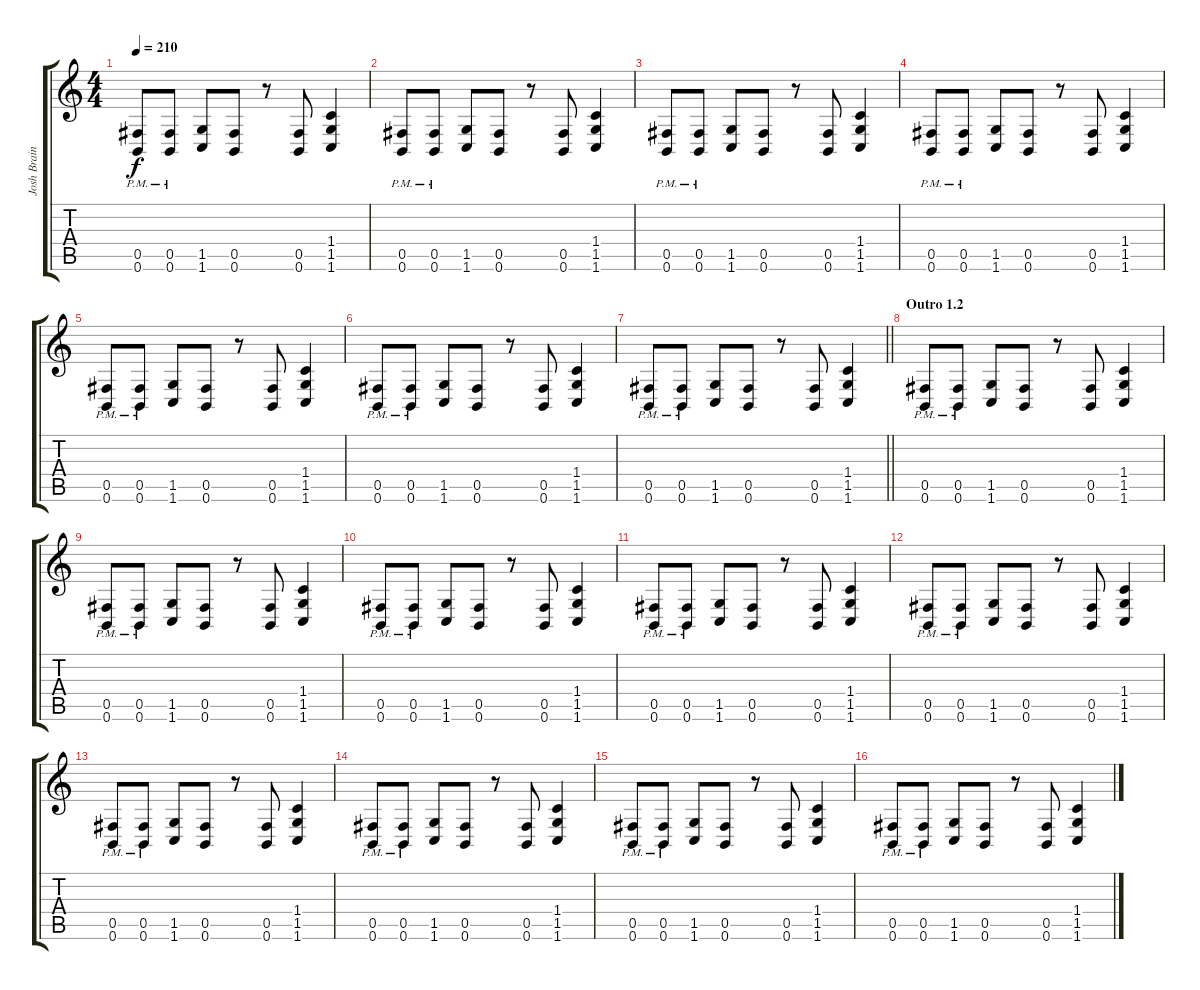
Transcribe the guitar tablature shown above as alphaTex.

\track ("Josh Brainard" "Josh Brain") {instrument distortionguitar}
\staff {score tabs}
\tuning (Db4 Ab3 E3 B2 Gb2 B1) {hide}
\ts (4 4)
\tempo 210
\clef g2
\ks c
(0.5{pm} 0.6{pm}).8{dy f} (0.5{pm} 0.6{pm}).8 (1.5 1.6).8 (0.5 0.6).8 r.8 (0.5 0.6).8 (1.4 1.5 1.6).4 |
(0.5{pm} 0.6{pm}).8 (0.5{pm} 0.6{pm}).8 (1.5 1.6).8 (0.5 0.6).8 r.8 (0.5 0.6).8 (1.4 1.5 1.6).4 |
(0.5{pm} 0.6{pm}).8 (0.5{pm} 0.6{pm}).8 (1.5 1.6).8 (0.5 0.6).8 r.8 (0.5 0.6).8 (1.4 1.5 1.6).4 |
(0.5{pm} 0.6{pm}).8 (0.5{pm} 0.6{pm}).8 (1.5 1.6).8 (0.5 0.6).8 r.8 (0.5 0.6).8 (1.4 1.5 1.6).4 |
(0.5{pm} 0.6{pm}).8 (0.5{pm} 0.6{pm}).8 (1.5 1.6).8 (0.5 0.6).8 r.8 (0.5 0.6).8 (1.4 1.5 1.6).4 |
(0.5{pm} 0.6{pm}).8 (0.5{pm} 0.6{pm}).8 (1.5 1.6).8 (0.5 0.6).8 r.8 (0.5 0.6).8 (1.4 1.5 1.6).4 |
\barLineRight lightlight
(0.5{pm} 0.6{pm}).8 (0.5{pm} 0.6{pm}).8 (1.5 1.6).8 (0.5 0.6).8 r.8 (0.5 0.6).8 (1.4 1.5 1.6).4 |
\section ("" "Outro 1.2")
(0.5{pm} 0.6{pm}).8 (0.5{pm} 0.6{pm}).8 (1.5 1.6).8 (0.5 0.6).8 r.8 (0.5 0.6).8 (1.4 1.5 1.6).4 |
(0.5{pm} 0.6{pm}).8 (0.5{pm} 0.6{pm}).8 (1.5 1.6).8 (0.5 0.6).8 r.8 (0.5 0.6).8 (1.4 1.5 1.6).4 |
(0.5{pm} 0.6{pm}).8 (0.5{pm} 0.6{pm}).8 (1.5 1.6).8 (0.5 0.6).8 r.8 (0.5 0.6).8 (1.4 1.5 1.6).4 |
(0.5{pm} 0.6{pm}).8 (0.5{pm} 0.6{pm}).8 (1.5 1.6).8 (0.5 0.6).8 r.8 (0.5 0.6).8 (1.4 1.5 1.6).4 |
(0.5{pm} 0.6{pm}).8 (0.5{pm} 0.6{pm}).8 (1.5 1.6).8 (0.5 0.6).8 r.8 (0.5 0.6).8 (1.4 1.5 1.6).4 |
(0.5{pm} 0.6{pm}).8 (0.5{pm} 0.6{pm}).8 (1.5 1.6).8 (0.5 0.6).8 r.8 (0.5 0.6).8 (1.4 1.5 1.6).4 |
(0.5{pm} 0.6{pm}).8 (0.5{pm} 0.6{pm}).8 (1.5 1.6).8 (0.5 0.6).8 r.8 (0.5 0.6).8 (1.4 1.5 1.6).4 |
(0.5{pm} 0.6{pm}).8 (0.5{pm} 0.6{pm}).8 (1.5 1.6).8 (0.5 0.6).8 r.8 (0.5 0.6).8 (1.4 1.5 1.6).4 |
(0.5{pm} 0.6{pm}).8 (0.5{pm} 0.6{pm}).8 (1.5 1.6).8 (0.5 0.6).8 r.8 (0.5 0.6).8 (1.4 1.5 1.6).4
